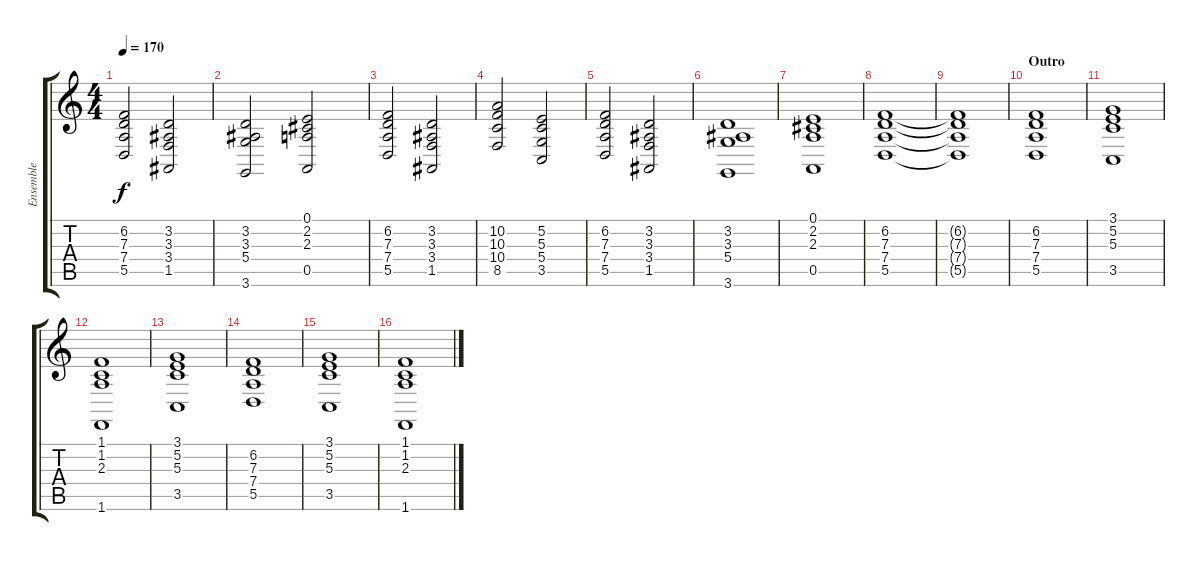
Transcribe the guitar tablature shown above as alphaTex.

\track ("Ensemble" "Ensemble") {instrument stringensemble1}
\staff {score tabs}
\tuning (E4 B3 G3 D3 A2 E2) {hide}
\ts (4 4)
\tempo 170
\clef g2
\ks c
(6.2 7.3 7.4 5.5).2{dy f} (3.2 3.3 3.4 1.5).2 |
(3.2 3.3 5.4 3.6).2 (0.1 2.2 2.3 0.5).2 |
(6.2 7.3 7.4 5.5).2 (3.2 3.3 3.4 1.5).2 |
(10.2 10.3 10.4 8.5).2 (5.2 5.3 5.4 3.5).2 |
(6.2 7.3 7.4 5.5).2 (3.2 3.3 3.4 1.5).2 |
(3.2 3.3 5.4 3.6).1 |
(0.1 2.2 2.3 0.5).1 |
(6.2 7.3 7.4 5.5).1 |
(6.2{t} 7.3{t} 7.4{t} 5.5{t}).1 |
\section ("" "Outro")
(6.2 7.3 7.4 5.5).1 |
(3.1 5.2 5.3 3.5).1 |
(1.1 1.2 2.3 1.6).1 |
(3.1 5.2 5.3 3.5).1 |
(6.2 7.3 7.4 5.5).1 |
(3.1 5.2 5.3 3.5).1 |
(1.1 1.2 2.3 1.6).1
